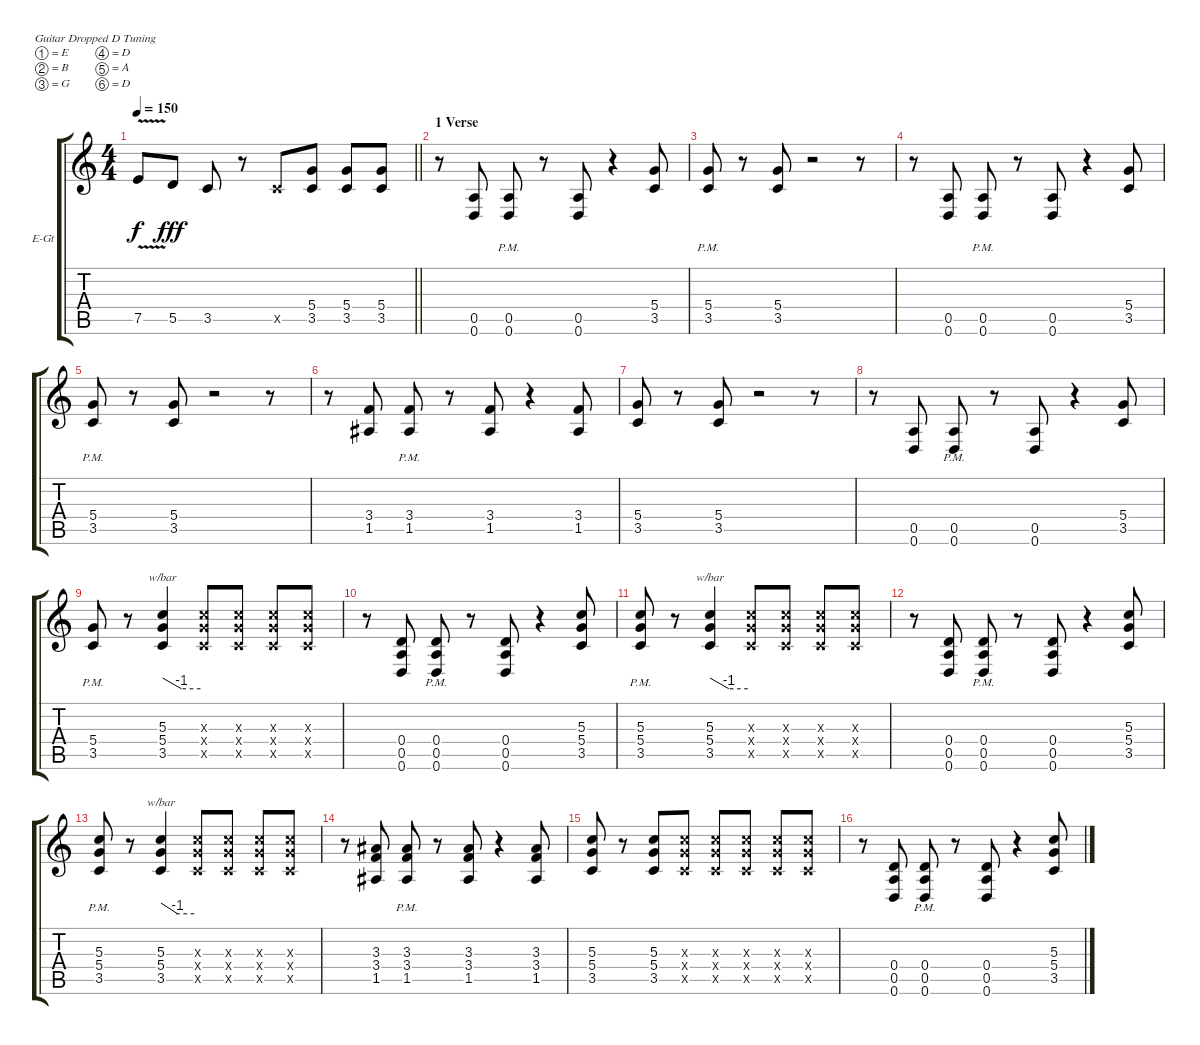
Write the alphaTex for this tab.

\bracketExtendMode groupsimilarinstruments
\firstSystemTrackNameOrientation horizontal
\otherSystemsTrackNameOrientation horizontal
\track ("Guitar #1" "E-Gt") {instrument overdrivenguitar}
\staff {score tabs}
\tuning (E4 B3 G3 D3 A2 D2)
\ts (4 4)
\tempo 150
\clef g2
\barLineRight lightlight
\ks c
7.5{v t}.8{dy f} 5.5.8{dy fff} 3.5.8 r.8 3.5{x}.8 (5.4 3.5).8 (5.4 3.5).8 (5.4 3.5).8 |
\section ("" "1 Verse")
r.8 (0.5 0.6).8 (0.5{pm} 0.6{pm}).8 r.8 (0.5 0.6).8 r.4 (5.4 3.5).8 |
(5.4{pm} 3.5{pm}).8 r.8 (5.4 3.5).8 r.2 r.8 |
r.8 (0.5 0.6).8 (0.5{pm} 0.6{pm}).8 r.8 (0.5 0.6).8 r.4 (5.4 3.5).8 |
(5.4{pm} 3.5{pm}).8 r.8 (5.4 3.5).8 r.2 r.8 |
r.8 (3.4 1.5).8 (3.4{pm} 1.5{pm}).8 r.8 (3.4 1.5).8 r.4 (3.4 1.5).8 |
(5.4 3.5).8 r.8 (5.4 3.5).8 r.2 r.8 |
r.8 (0.5 0.6).8 (0.5{pm} 0.6{pm}).8 r.8 (0.5 0.6).8 r.4 (5.4 3.5).8 |
(5.4{pm} 3.5{pm}).8 r.8 (5.3 5.4 3.5).4{tbe (custom default 0 0 30 -4 60 -4)} (5.3{x} 5.4{x} 3.5{x}).8 (5.3{x} 5.4{x} 3.5{x}).8 (5.3{x} 5.4{x} 3.5{x}).8 (5.3{x} 5.4{x} 3.5{x}).8 |
r.8 (0.4 0.5 0.6).8 (0.4{pm} 0.5{pm} 0.6{pm}).8 r.8 (0.4 0.5 0.6).8 r.4 (5.3 5.4 3.5).8 |
(5.3{pm} 5.4{pm} 3.5{pm}).8 r.8 (5.3 5.4 3.5).4{tbe (custom default 0 0 30 -4 60 -4)} (5.3{x} 5.4{x} 3.5{x}).8 (5.3{x} 5.4{x} 3.5{x}).8 (5.3{x} 5.4{x} 3.5{x}).8 (5.3{x} 5.4{x} 3.5{x}).8 |
r.8 (0.4 0.5 0.6).8 (0.4{pm} 0.5{pm} 0.6{pm}).8 r.8 (0.4 0.5 0.6).8 r.4 (5.3 5.4 3.5).8 |
(5.3{pm} 5.4{pm} 3.5{pm}).8 r.8 (5.3 5.4 3.5).4{tbe (custom default 0 0 30 -4 60 -4)} (5.3{x} 5.4{x} 3.5{x}).8 (5.3{x} 5.4{x} 3.5{x}).8 (5.3{x} 5.4{x} 3.5{x}).8 (5.3{x} 5.4{x} 3.5{x}).8 |
r.8 (3.3 3.4 1.5).8 (3.3{pm} 3.4{pm} 1.5{pm}).8 r.8 (3.3 3.4 1.5).8 r.4 (3.3 3.4 1.5).8 |
(5.3 5.4 3.5).8 r.8 (5.3 5.4 3.5).8 (5.3{x} 5.4{x} 3.5{x}).8 (5.3{x} 5.4{x} 3.5{x}).8 (5.3{x} 5.4{x} 3.5{x}).8 (5.3{x} 5.4{x} 3.5{x}).8 (5.3{x} 5.4{x} 3.5{x}).8 |
r.8 (0.4 0.5 0.6).8 (0.4{pm} 0.5{pm} 0.6{pm}).8 r.8 (0.4 0.5 0.6).8 r.4 (5.3 5.4 3.5).8
